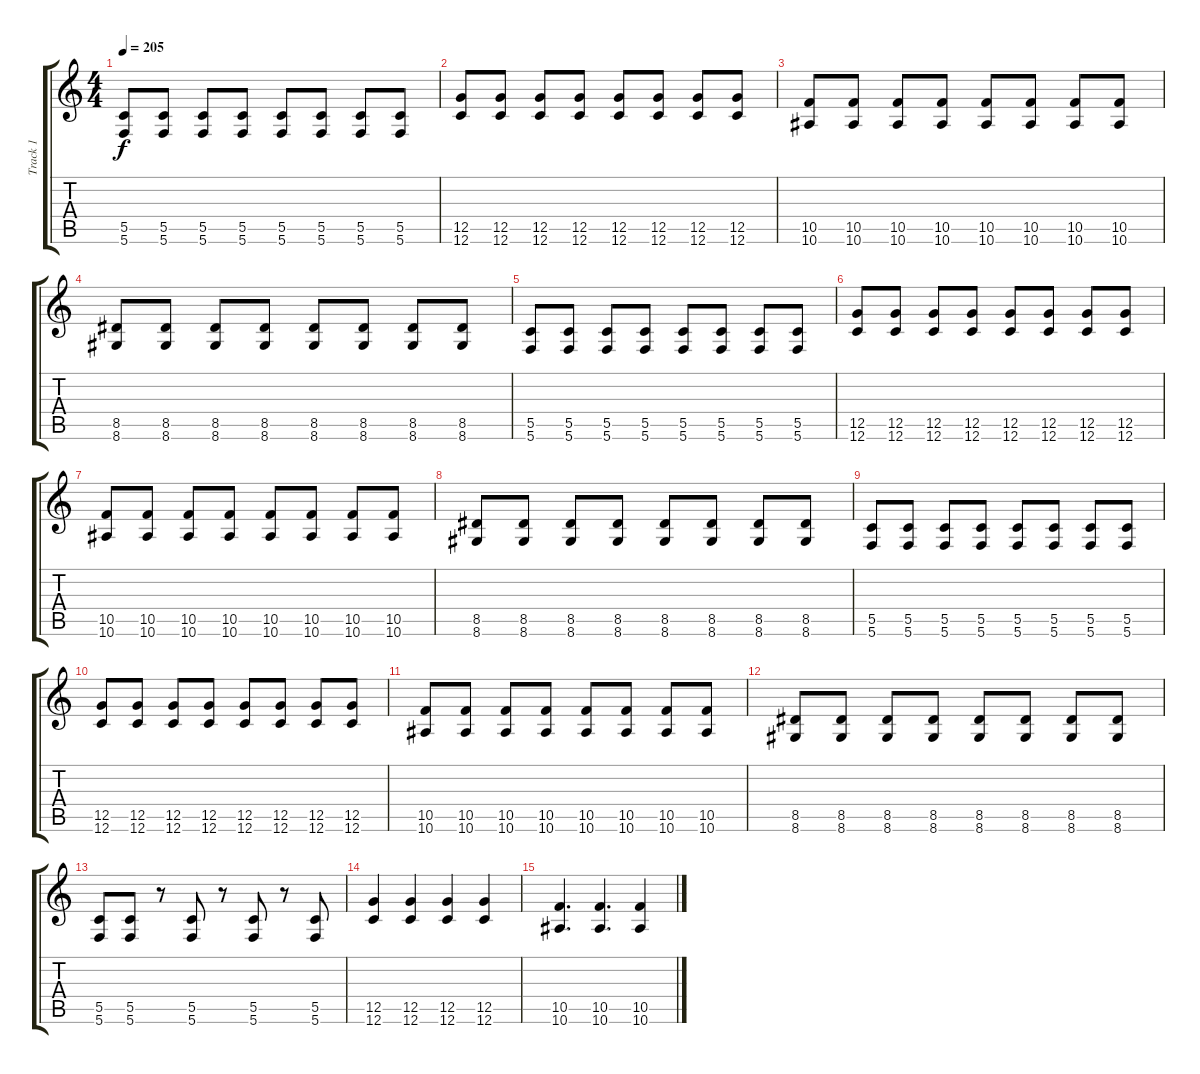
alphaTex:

\track ("Track 1" "Track 1") {instrument distortionguitar}
\staff {score tabs}
\tuning (D4 A3 F3 C3 G2 C2) {hide}
\ts (4 4)
\tempo 205
\clef g2
\ks c
(5.5 5.6).8{dy f} (5.5 5.6).8 (5.5 5.6).8 (5.5 5.6).8 (5.5 5.6).8 (5.5 5.6).8 (5.5 5.6).8 (5.5 5.6).8 |
(12.5 12.6).8 (12.5 12.6).8 (12.5 12.6).8 (12.5 12.6).8 (12.5 12.6).8 (12.5 12.6).8 (12.5 12.6).8 (12.5 12.6).8 |
(10.5 10.6).8 (10.5 10.6).8 (10.5 10.6).8 (10.5 10.6).8 (10.5 10.6).8 (10.5 10.6).8 (10.5 10.6).8 (10.5 10.6).8 |
(8.5 8.6).8 (8.5 8.6).8 (8.5 8.6).8 (8.5 8.6).8 (8.5 8.6).8 (8.5 8.6).8 (8.5 8.6).8 (8.5 8.6).8 |
(5.5 5.6).8 (5.5 5.6).8 (5.5 5.6).8 (5.5 5.6).8 (5.5 5.6).8 (5.5 5.6).8 (5.5 5.6).8 (5.5 5.6).8 |
(12.5 12.6).8 (12.5 12.6).8 (12.5 12.6).8 (12.5 12.6).8 (12.5 12.6).8 (12.5 12.6).8 (12.5 12.6).8 (12.5 12.6).8 |
(10.5 10.6).8 (10.5 10.6).8 (10.5 10.6).8 (10.5 10.6).8 (10.5 10.6).8 (10.5 10.6).8 (10.5 10.6).8 (10.5 10.6).8 |
(8.5 8.6).8 (8.5 8.6).8 (8.5 8.6).8 (8.5 8.6).8 (8.5 8.6).8 (8.5 8.6).8 (8.5 8.6).8 (8.5 8.6).8 |
(5.5 5.6).8 (5.5 5.6).8 (5.5 5.6).8 (5.5 5.6).8 (5.5 5.6).8 (5.5 5.6).8 (5.5 5.6).8 (5.5 5.6).8 |
(12.5 12.6).8 (12.5 12.6).8 (12.5 12.6).8 (12.5 12.6).8 (12.5 12.6).8 (12.5 12.6).8 (12.5 12.6).8 (12.5 12.6).8 |
(10.5 10.6).8 (10.5 10.6).8 (10.5 10.6).8 (10.5 10.6).8 (10.5 10.6).8 (10.5 10.6).8 (10.5 10.6).8 (10.5 10.6).8 |
(8.5 8.6).8 (8.5 8.6).8 (8.5 8.6).8 (8.5 8.6).8 (8.5 8.6).8 (8.5 8.6).8 (8.5 8.6).8 (8.5 8.6).8 |
(5.5 5.6).8 (5.5 5.6).8 r.8 (5.5 5.6).8 r.8 (5.5 5.6).8 r.8 (5.5 5.6).8 |
(12.5 12.6).4 (12.5 12.6).4 (12.5 12.6).4 (12.5 12.6).4 |
(10.5 10.6).4{d} (10.5 10.6).4{d} (10.5 10.6).4
